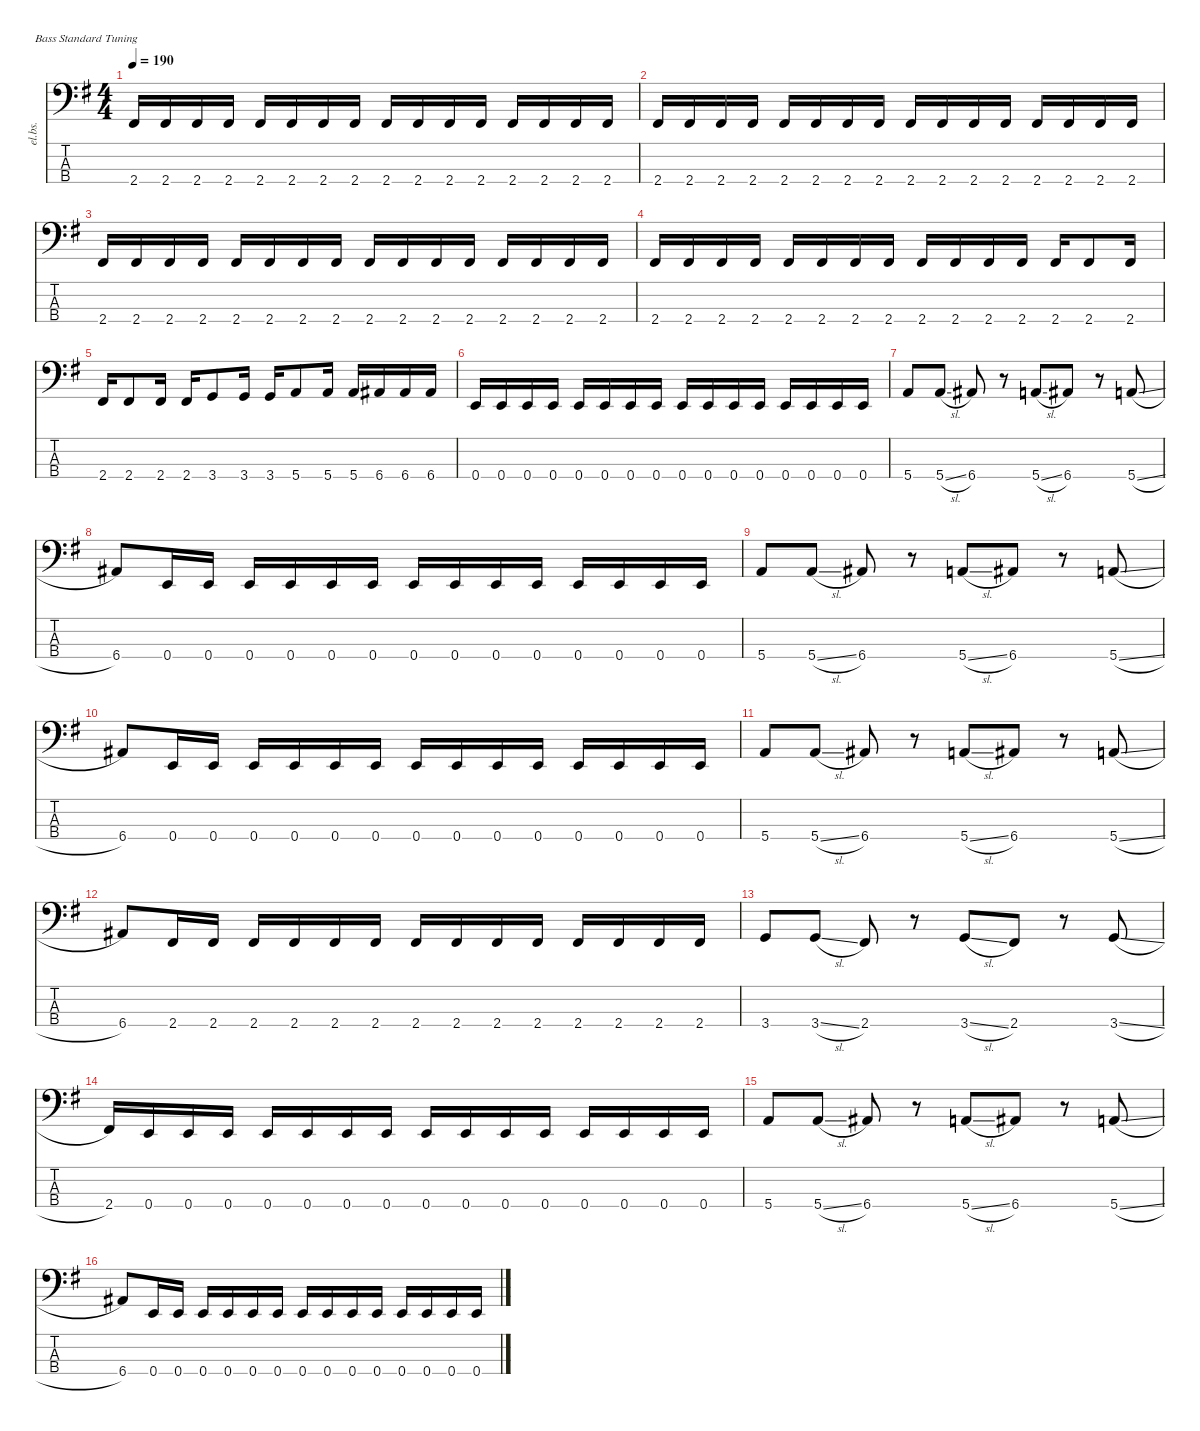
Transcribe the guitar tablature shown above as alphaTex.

\defaultSystemsLayout 4
\hideDynamics
\bracketExtendMode nobrackets
\otherSystemsTrackNameOrientation horizontal
\track ("Bass" "el.bs.") {instrument electricbassfinger}
\staff {score tabs}
\tuning (G2 D2 A1 E1)
\ts (4 4)
\tempo 190
\clef f4
\ks eminor
2.4{acc #}.16{dy f} 2.4{acc #}.16 2.4{acc #}.16 2.4{acc #}.16 2.4{acc #}.16 2.4{acc #}.16 2.4{acc #}.16 2.4{acc #}.16 2.4{acc #}.16 2.4{acc #}.16 2.4{acc #}.16 2.4{acc #}.16 2.4{acc #}.16 2.4{acc #}.16 2.4{acc #}.16 2.4{acc #}.16 |
2.4{acc #}.16 2.4{acc #}.16 2.4{acc #}.16 2.4{acc #}.16 2.4{acc #}.16 2.4{acc #}.16 2.4{acc #}.16 2.4{acc #}.16 2.4{acc #}.16 2.4{acc #}.16 2.4{acc #}.16 2.4{acc #}.16 2.4{acc #}.16 2.4{acc #}.16 2.4{acc #}.16 2.4{acc #}.16 |
2.4{acc #}.16 2.4{acc #}.16 2.4{acc #}.16 2.4{acc #}.16 2.4{acc #}.16 2.4{acc #}.16 2.4{acc #}.16 2.4{acc #}.16 2.4{acc #}.16 2.4{acc #}.16 2.4{acc #}.16 2.4{acc #}.16 2.4{acc #}.16 2.4{acc #}.16 2.4{acc #}.16 2.4{acc #}.16 |
2.4{acc #}.16 2.4{acc #}.16 2.4{acc #}.16 2.4{acc #}.16 2.4{acc #}.16 2.4{acc #}.16 2.4{acc #}.16 2.4{acc #}.16 2.4{acc #}.16 2.4{acc #}.16 2.4{acc #}.16 2.4{acc #}.16 2.4{acc #}.16 2.4{acc #}.8 2.4{acc #}.16 |
2.4{acc #}.16 2.4{acc #}.8 2.4{acc #}.16 2.4{acc #}.16 3.4{acc forcenatural}.8 3.4{acc forcenatural}.16 3.4{acc forcenatural}.16 5.4{acc forcenatural}.8 5.4{acc forcenatural}.16 5.4{acc forcenatural}.16 6.4{acc #}.16 6.4{acc #}.16 6.4{acc #}.16 |
0.4{acc forcenatural}.16 0.4{acc forcenatural}.16 0.4{acc forcenatural}.16 0.4{acc forcenatural}.16 0.4{acc forcenatural}.16 0.4{acc forcenatural}.16 0.4{acc forcenatural}.16 0.4{acc forcenatural}.16 0.4{acc forcenatural}.16 0.4{acc forcenatural}.16 0.4{acc forcenatural}.16 0.4{acc forcenatural}.16 0.4{acc forcenatural}.16 0.4{acc forcenatural}.16 0.4{acc forcenatural}.16 0.4{acc forcenatural}.16 |
5.4{acc forcenatural}.8 5.4{sl acc forcenatural}.8 6.4{acc #}.8 r.8 5.4{sl acc forcenatural}.8 6.4{acc #}.8 r.8 5.4{sl acc forcenatural}.8 |
6.4{acc #}.8 0.4{acc forcenatural}.16 0.4{acc forcenatural}.16 0.4{acc forcenatural}.16 0.4{acc forcenatural}.16 0.4{acc forcenatural}.16 0.4{acc forcenatural}.16 0.4{acc forcenatural}.16 0.4{acc forcenatural}.16 0.4{acc forcenatural}.16 0.4{acc forcenatural}.16 0.4{acc forcenatural}.16 0.4{acc forcenatural}.16 0.4{acc forcenatural}.16 0.4{acc forcenatural}.16 |
5.4{acc forcenatural}.8 5.4{sl acc forcenatural}.8 6.4{acc #}.8 r.8 5.4{sl acc forcenatural}.8 6.4{acc #}.8 r.8 5.4{sl acc forcenatural}.8 |
6.4{acc #}.8 0.4{acc forcenatural}.16 0.4{acc forcenatural}.16 0.4{acc forcenatural}.16 0.4{acc forcenatural}.16 0.4{acc forcenatural}.16 0.4{acc forcenatural}.16 0.4{acc forcenatural}.16 0.4{acc forcenatural}.16 0.4{acc forcenatural}.16 0.4{acc forcenatural}.16 0.4{acc forcenatural}.16 0.4{acc forcenatural}.16 0.4{acc forcenatural}.16 0.4{acc forcenatural}.16 |
5.4{acc forcenatural}.8 5.4{sl acc forcenatural}.8 6.4{acc #}.8 r.8 5.4{sl acc forcenatural}.8 6.4{acc #}.8 r.8 5.4{sl acc forcenatural}.8 |
6.4{acc #}.8 2.4{acc #}.16 2.4{acc #}.16 2.4{acc #}.16 2.4{acc #}.16 2.4{acc #}.16 2.4{acc #}.16 2.4{acc #}.16 2.4{acc #}.16 2.4{acc #}.16 2.4{acc #}.16 2.4{acc #}.16 2.4{acc #}.16 2.4{acc #}.16 2.4{acc #}.16 |
3.4{acc forcenatural}.8 3.4{sl acc forcenatural}.8 2.4{acc #}.8 r.8 3.4{sl acc forcenatural}.8 2.4{acc #}.8 r.8 3.4{sl acc forcenatural}.8 |
2.4{acc #}.16 0.4{acc forcenatural}.16 0.4{acc forcenatural}.16 0.4{acc forcenatural}.16 0.4{acc forcenatural}.16 0.4{acc forcenatural}.16 0.4{acc forcenatural}.16 0.4{acc forcenatural}.16 0.4{acc forcenatural}.16 0.4{acc forcenatural}.16 0.4{acc forcenatural}.16 0.4{acc forcenatural}.16 0.4{acc forcenatural}.16 0.4{acc forcenatural}.16 0.4{acc forcenatural}.16 0.4{acc forcenatural}.16 |
5.4{acc forcenatural}.8 5.4{sl acc forcenatural}.8 6.4{acc #}.8 r.8 5.4{sl acc forcenatural}.8 6.4{acc #}.8 r.8 5.4{sl acc forcenatural}.8 |
6.4{acc #}.8 0.4{acc forcenatural}.16 0.4{acc forcenatural}.16 0.4{acc forcenatural}.16 0.4{acc forcenatural}.16 0.4{acc forcenatural}.16 0.4{acc forcenatural}.16 0.4{acc forcenatural}.16 0.4{acc forcenatural}.16 0.4{acc forcenatural}.16 0.4{acc forcenatural}.16 0.4{acc forcenatural}.16 0.4{acc forcenatural}.16 0.4{acc forcenatural}.16 0.4{acc forcenatural}.16
